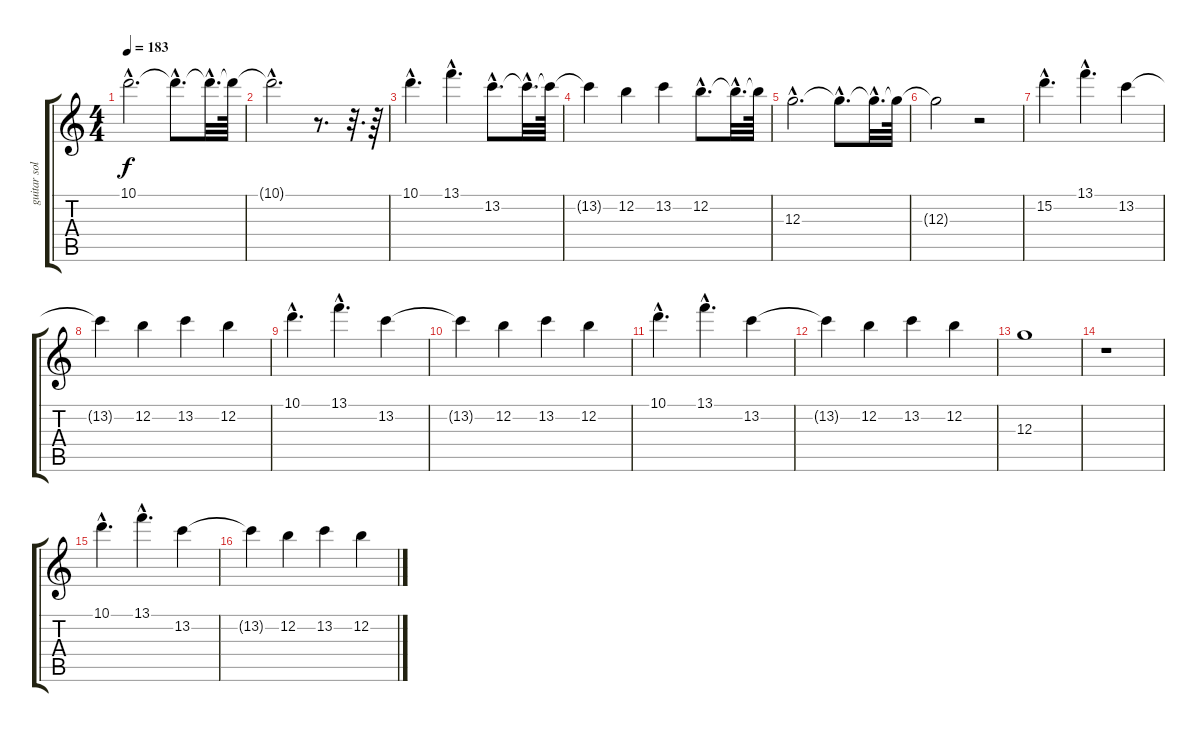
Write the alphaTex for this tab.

\track ("guitar solo" "guitar sol") {instrument overdrivenguitar}
\staff {score tabs}
\tuning (E4 B3 G3 D3 A2 E2) {hide}
\ts (4 4)
\tempo 183
\clef g2
\ks c
10.1{hac}.2{d dy f} 10.1{hac t}.8{d} 10.1{hac t}.32{d} 10.1{t}.64 |
10.1{hac t}.2{d} r.8{d} r.32{d} r.64 |
10.1{hac}.4{d} 13.1{hac}.4{d} 13.2{hac}.8{d} 13.2{hac t}.32{d} 13.2{t}.64 |
13.2{t}.4 12.2.4 13.2.4 12.2{hac}.8{d} 12.2{hac t}.32{d} 12.2{t}.64 |
12.3{hac}.2{d} 12.3{hac t}.8{d} 12.3{hac t}.32{d} 12.3{t}.64 |
12.3{t}.2 r.2 |
15.2{hac}.4{d volume 12} 13.1{hac}.4{d} 13.2.4 |
13.2{t}.4 12.2.4 13.2.4 12.2.4 |
10.1{hac}.4{d} 13.1{hac}.4{d} 13.2.4 |
13.2{t}.4 12.2.4 13.2.4 12.2.4 |
10.1{hac}.4{d} 13.1{hac}.4{d} 13.2.4 |
13.2{t}.4 12.2.4 13.2.4 12.2.4 |
12.3.1 |
r.1 |
10.1{hac}.4{d} 13.1{hac}.4{d} 13.2.4 |
13.2{t}.4 12.2.4 13.2.4 12.2.4
